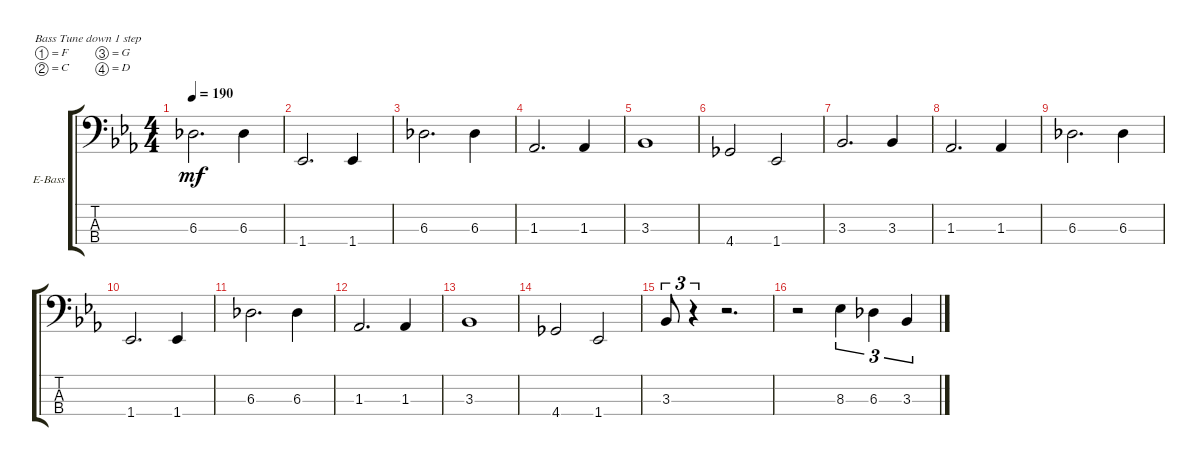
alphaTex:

\defaultSystemsLayout 4
\bracketExtendMode groupsimilarinstruments
\firstSystemTrackNameOrientation horizontal
\otherSystemsTrackNameOrientation horizontal
\track ("Electric Bass" "E-Bass") {instrument electricbassfinger}
\staff {score tabs}
\tuning (F2 C2 G1 D1)
\ts (4 4)
\tempo 190
\clef f4
\scale
0.333333
\ks cminor
6.3.2{d dy mf} 6.3.4 |
\scale
0.333333 1.4.2{d} 1.4.4 |
\scale
0.333333 6.3.2{d} 6.3.4 |
\scale
0.333333 1.3.2{d} 1.3.4 |
\scale
0.333333 3.3.1 |
\scale
0.333333 4.4.2 1.4.2 |
\scale
0.333333 3.3.2{d} 3.3.4 |
\scale
0.333333 1.3.2{d} 1.3.4 |
\scale
0.333333 6.3.2{d} 6.3.4 |
\scale
0.333333 1.4.2{d} 1.4.4 |
\scale
0.333333 6.3.2{d} 6.3.4 |
\scale
0.333333 1.3.2{d} 1.3.4 |
\scale
0.333333 3.3.1 |
\scale
0.333333 4.4.2 1.4.2 |
\scale
0.333333 3.3.8{tu (3 2)} r.4{tu (3 2)} r.2{d} |
\scale
0.333333 r.2 8.3.4{tu (3 2)} 6.3.4{tu (3 2)} 3.3.4{tu (3 2)}
